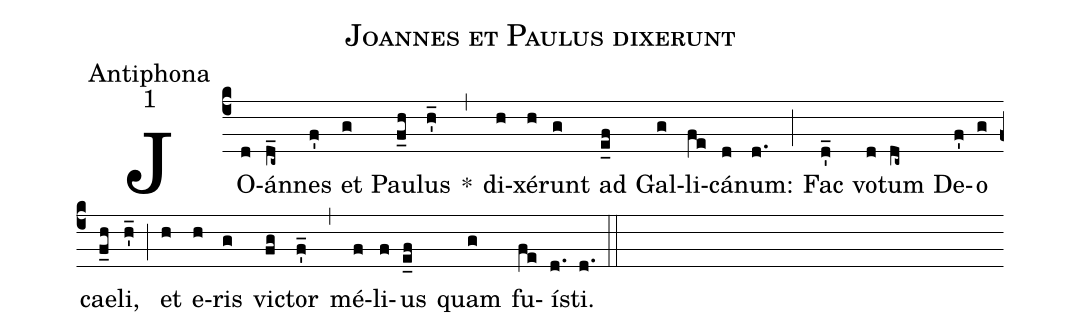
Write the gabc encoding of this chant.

name:Joannes et Paulus dixerunt;
office-part:Antiphona;
mode:1;
%%
(c4) JO(d)án(d_c~)nes(f') et(g) Pau(f_h)lus(h'_) *(,) di(h)xé(h)runt(g) ad(e_f) Gal(g)li(fe)cá(d)num:(d.) (;) Fac(d'_) vo(d)tum(dc~) De(f')o(g) cae(f_h)li,(h'_) (;) et(h) e(h)ris(g) vi(fg)ctor(f'_) (,) mé(f)li(f)us(e_f) quam(g) fu(fe)í(d.)sti.(d.) (::)
